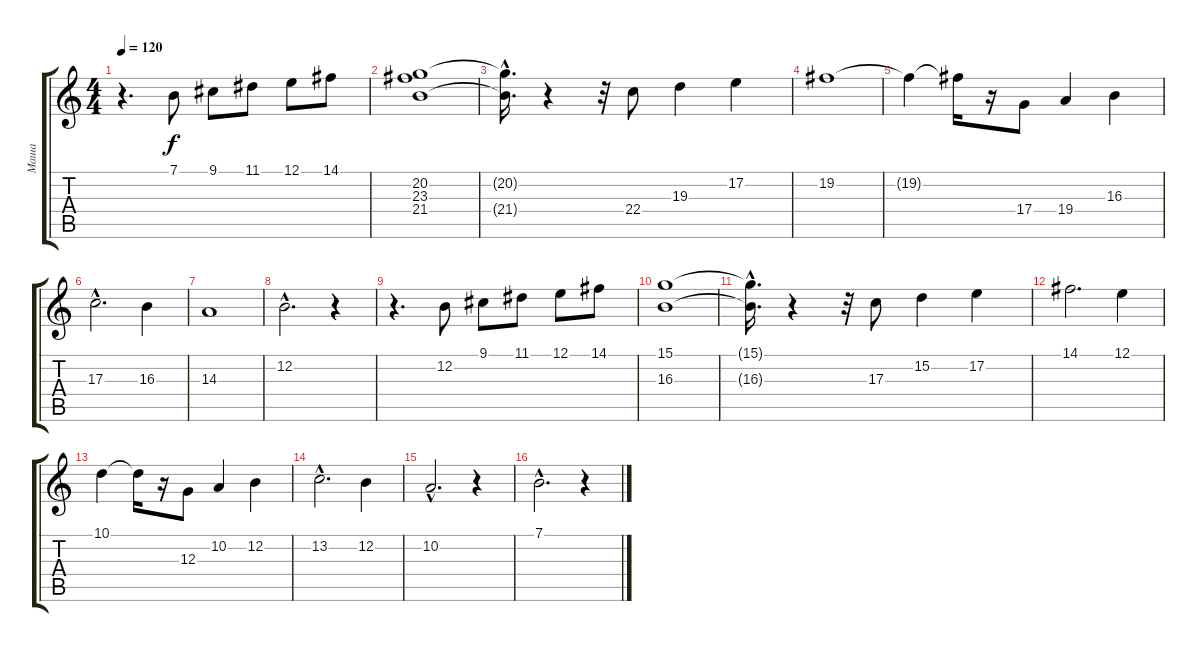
\track ("Маша" "Маша") {instrument violin}
\staff {score tabs}
\tuning (E4 B3 G3 D3 A2 E2) {hide}
\ts (4 4)
\tempo 120
\clef g2
\ks c
r.4{d dy f instrument violin} 7.1.8 9.1.8 11.1.8 12.1.8 14.1.8 |
(20.2 23.3 21.4).1 |
(20.2{t} 21.4{hac t}).16{d} r.4 r.32 22.4.8 19.3.4 17.2.4 |
19.2.1 |
19.2{t}.4 19.2{t}.16 r.16 17.4.8 19.4.4 16.3.4 |
17.3{hac}.2{d} 16.3.4 |
14.3.1 |
12.2{hac}.2{d} r.4 |
r.4{d} 12.2.8 9.1.8 11.1.8 12.1.8 14.1.8 |
(15.1 16.3).1 |
(15.1{t} 16.3{hac t}).16{d} r.4 r.32 17.3.8 15.2.4 17.2.4 |
14.1.2{d} 12.1.4 |
10.1.4 10.1{t}.16 r.16 12.3.8 10.2.4 12.2.4 |
13.2{hac}.2{d} 12.2.4 |
10.2{hac}.2{d} r.4 |
7.1{hac}.2{d} r.4
